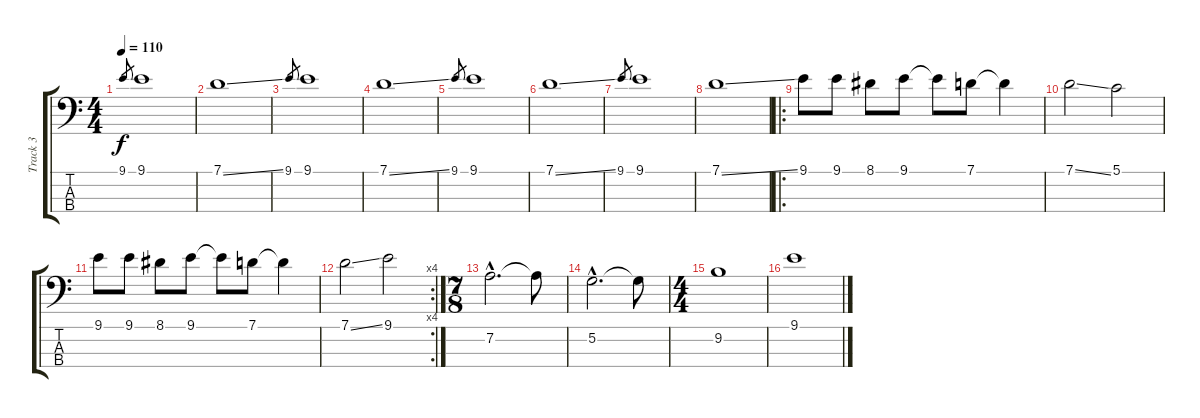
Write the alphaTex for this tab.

\track ("Track 3" "Track 3") {instrument electricbassfinger}
\staff {score tabs}
\tuning (G2 D2 A1 E1) {hide}
\ts (4 4)
\tempo 110
\clef f4
\ks c
9.1.8{gr dy f instrument electricbassfinger} 9.1.1 |
7.1{ss}.1 |
9.1.8{gr} 9.1.1 |
7.1{ss}.1 |
9.1.8{gr} 9.1.1 |
7.1{ss}.1 |
9.1.8{gr} 9.1.1 |
7.1{ss}.1 |
\ro
9.1.8 9.1.8 8.1.8 9.1.8 9.1{t}.8 7.1.8 7.1{t}.4 |
7.1{ss}.2 5.1.2 |
9.1.8 9.1.8 8.1.8 9.1.8 9.1{t}.8 7.1.8 7.1{t}.4 |
\rc 4
7.1{ss}.2 9.1.2 |
\ts (7 8)
7.2{hac}.2{d} 7.2{t}.8 |
5.2{hac}.2{d} 5.2{t}.8 |
\ts (4 4)
9.2.1 |
9.1.1
